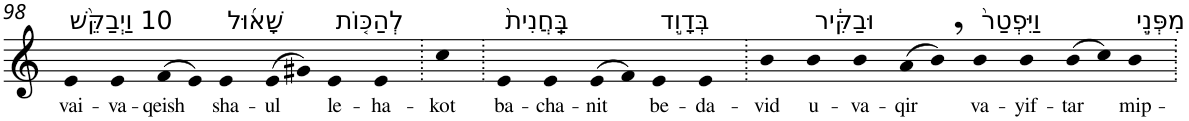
**kern	**text
*part1	*part1
*staff1	*staff1
*I"Piano	*
*I'Pno	*
!!LO:PB:g=z
*clefG2	*
*k[]	*
=98	=98
!LO:TX:a:t=10 וַיְבַקֵּ֨שׁ	!
!	!LO:LY:b
4e	vai-
!	!LO:LY:b
4e	-va-
!	!LO:LY:b
(>8f	-qeish
8e)	.
!LO:TX:a:t=שָׁא֜וּל	!
!	!LO:LY:b
4e	sha-
!	!LO:LY:b
(>8e	-ul
8g#X)	.
!LO:TX:a:t=לְהַכּ֤וֹת	!
!	!LO:LY:b
4e	le-
!	!LO:LY:b
4e	-ha-
=99.	=99.
!	!LO:LY:b
4cc	-kot
=100.	=100.
!LO:TX:a:t=בַּֽחֲנִית֙	!
!	!LO:LY:b
4e	ba-
!	!LO:LY:b
4e	-cha-
!	!LO:LY:b
(>8e	-nit
8f)	.
!LO:TX:a:t=בְּדָוִ֣ד	!
!	!LO:LY:b
4e	be-
!	!LO:LY:b
4e	-da-
=101.	=101.
!	!LO:LY:b
4b	-vid
!LO:TX:a:t=וּבַקִּ֔יר	!
!	!LO:LY:b
4b	u-
!	!LO:LY:b
4b	-va-
!	!LO:LY:b
(>8a	-qir
8b,)	.
!LO:TX:a:t=וַיִּפְטַר֙	!
!	!LO:LY:b
4b	va-
!	!LO:LY:b
4b	-yif-
!	!LO:LY:b
(>8b	-tar
8cc)	.
!LO:TX:a:t=מִפְּנֵ֣י	!
!	!LO:LY:b
4b	mip-
=.	=.
*-	*-
